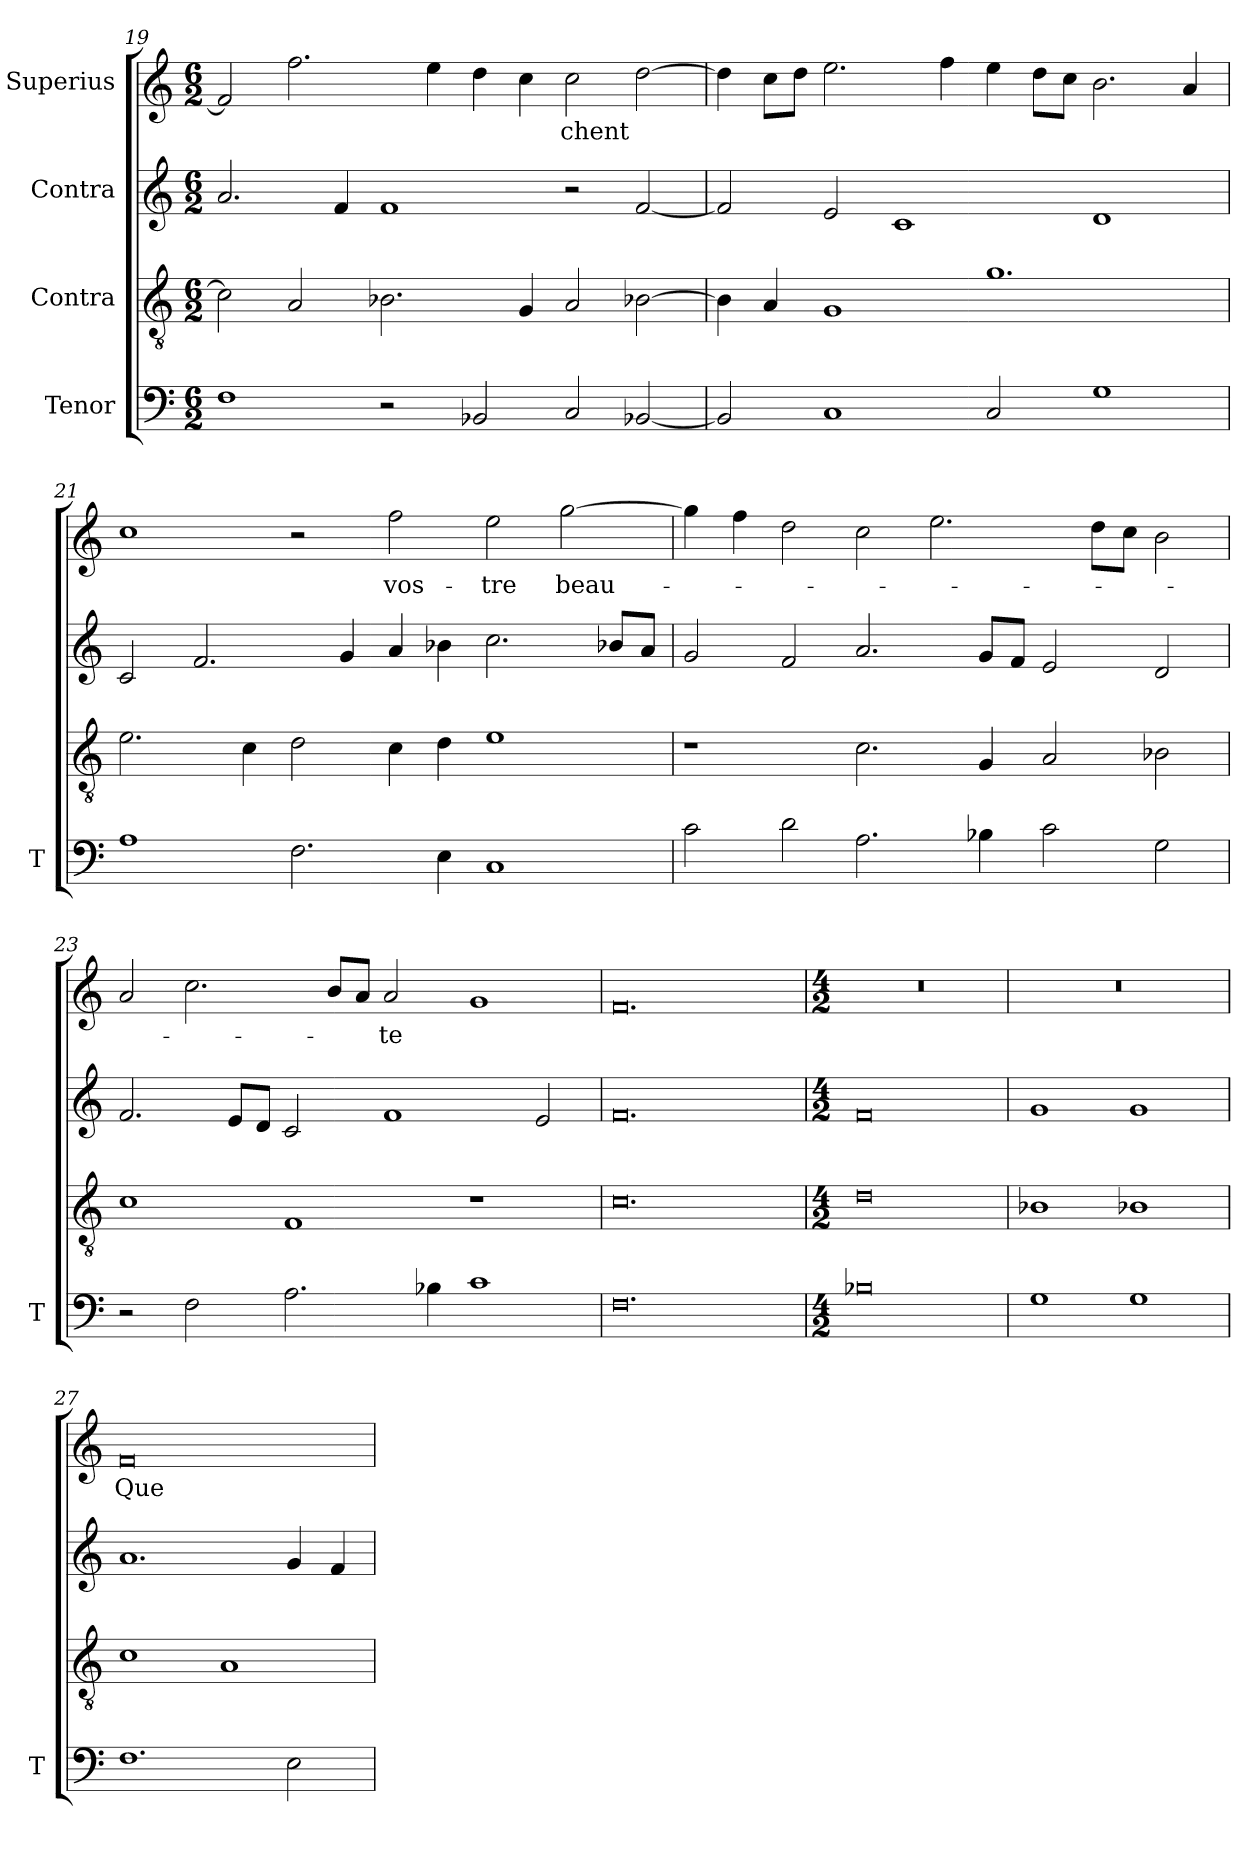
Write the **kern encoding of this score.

**kern	**kern	**kern	**kern	**text
*part4	*part3	*part2	*part1	*part1
*staff4	*staff3	*staff2	*staff1	*staff1
*I"Tenor	*I"Contra	*I"Contra	*I"Superius	*
*I'T	*	*	*	*
*clefF4	*clefGv2	*clefG2	*clefG2	*
*M6/2	*M6/2	*M6/2	*M6/2	*
=19	=19	=19	=19	=19
1F	2c]	2.a	2f]	.
.	2A	.	2.ff	.
.	.	4f	.	.
2r	2.B-X	1f	.	.
.	.	.	4ee	.
2BB-X	.	.	4dd	.
.	4G	.	4cc	.
2C	2A	2r	2cc	-chent
[2BB-X	[2B-X	[2f	[2dd	.
=20	=20	=20	=20	=20
2BB-]	4B-]	2f]	4dd]	.
.	4A	.	8cc\L	.
.	.	.	8dd\J	.
1C	1G	2e	2.ee	.
.	.	1c	.	.
.	.	.	4ff	.
2C	1.g	.	4ee	.
.	.	.	8dd\L	.
.	.	.	8cc\J	.
1G	.	1d	2.b	.
.	.	.	4a	.
=21	=21	=21	=21	=21
1A	2.e	2c	1cc	.
.	.	2.f	.	.
.	4c	.	.	.
2.F	2d	.	2r	.
.	.	4g	.	.
.	4c	4a	2ff	vos-
4E	4d	4b-X	.	.
1C	1e	2.cc	2ee	-tre
.	.	.	[2gg	beau-
.	.	8b-X/L	.	.
.	.	8a/J	.	.
=22	=22	=22	=22	=22
2c	1r	2g	4gg]	.
.	.	.	4ff	.
2d	.	2f	2dd	.
2.A	2.c	2.a	2cc	.
.	.	.	2.ee	.
4B-X	4G	8g/L	.	.
.	.	8f/J	.	.
2c	2A	2e	.	.
.	.	.	8dd\L	.
.	.	.	8cc\J	.
2G	2B-X	2d	2b	.
=23	=23	=23	=23	=23
2r	1c	2.f	2a	.
2F	.	.	2.cc	.
.	.	8e/L	.	.
.	.	8d/J	.	.
2.A	1F	2c	.	.
.	.	.	8b/L	.
.	.	.	8a/J	.
.	.	1f	2a	-te
4B-X	.	.	.	.
1c	1r	.	1g	.
.	.	2e	.	.
=24	=24	=24	=24	=24
0.F	0.c	0.f	0.f	.
=25	=25	=25	=25	=25
*M4/2	*M4/2	*M4/2	*M4/2	*
0B-X	0d	0f	0r	.
=26	=26	=26	=26	=26
1G	1B-X	1g	0r	.
1G	1B-X	1g	.	.
=27	=27	=27	=27	=27
1.F	1c	1.a	0f	-Que
.	1A	.	.	.
2E	.	4g	.	.
.	.	4f	.	.
=	=	=	=	=
*-	*-	*-	*-	*-
